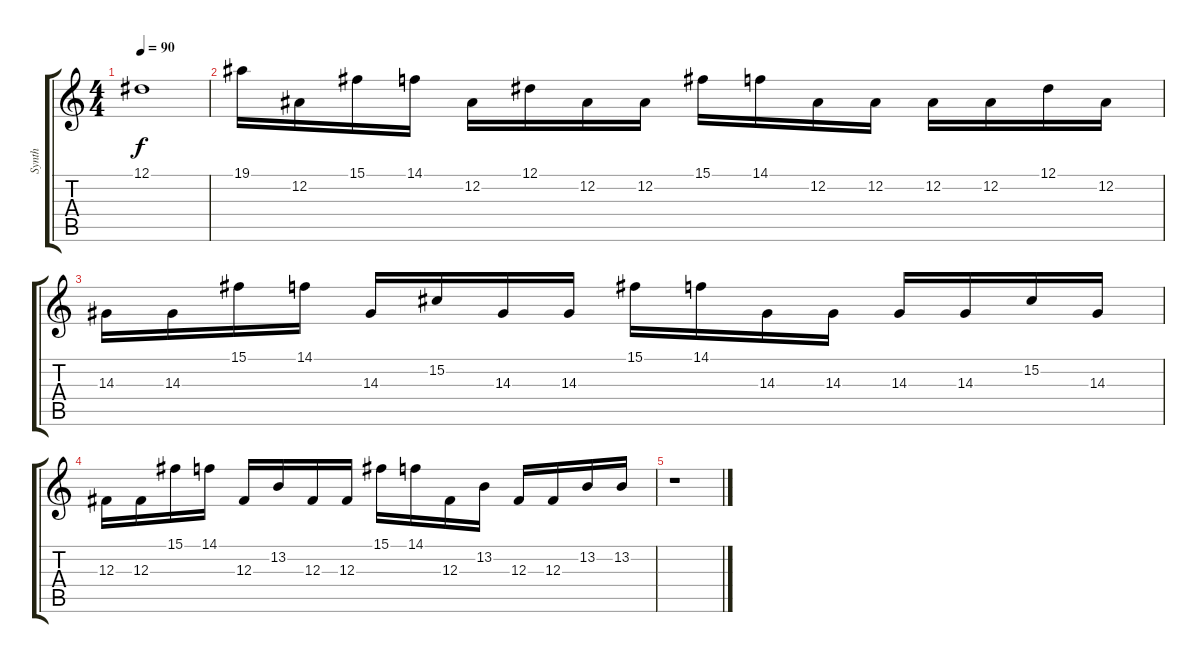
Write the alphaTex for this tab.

\track ("Synth" "Synth") {instrument pad3polysynth}
\staff {score tabs}
\tuning (Eb4 Bb3 Gb3 Db3 Ab2 Eb2) {hide}
\ts (4 4)
\tempo 90
\clef g2
\ks c
12.1.1{dy f} |
19.1.16 12.2.16 15.1.16 14.1.16 12.2.16 12.1.16 12.2.16 12.2.16 15.1.16 14.1.16 12.2.16 12.2.16 12.2.16 12.2.16 12.1.16 12.2.16 |
14.3.16 14.3.16 15.1.16 14.1.16 14.3.16 15.2.16 14.3.16 14.3.16 15.1.16 14.1.16 14.3.16 14.3.16 14.3.16 14.3.16 15.2.16 14.3.16 |
12.3.16 12.3.16 15.1.16 14.1.16 12.3.16 13.2.16 12.3.16 12.3.16 15.1.16 14.1.16 12.3.16 13.2.16 12.3.16 12.3.16 13.2.16 13.2.16 |
r.1
